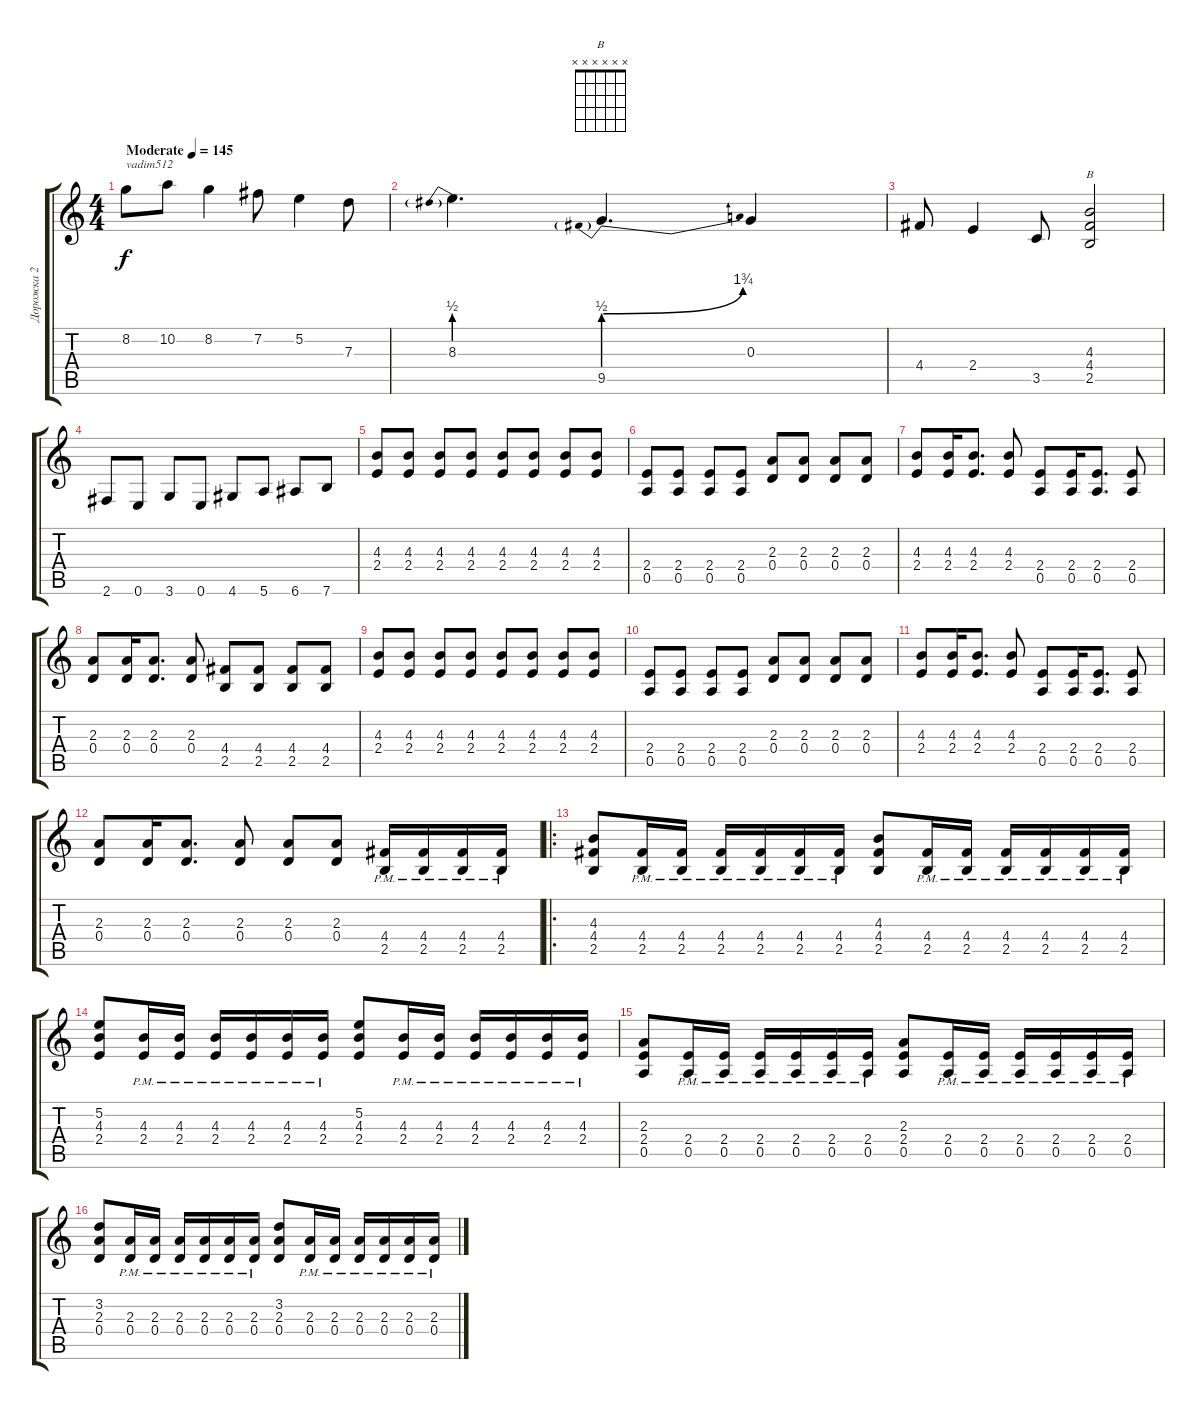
\track ("Дорожка 2" "Дорожка 2") {instrument distortionguitar}
\staff {score tabs}
\tuning (E4 B3 G3 D3 A2 E2) {hide}
\chord ("B" x x x x x x)
\ts (4 4)
\tempo (145 "Moderate")
\clef g2
\ks c
8.2.8{txt "vadim512" dy f instrument distortionguitar} 10.2.8 8.2.4 7.2.8 5.2.4 7.3.8 |
8.3{be (prebend 0 2 60 2)}.4{d} 9.5{be (prebendbend 0 2 60 7)}.4{d} 0.3.4 |
4.4.8 2.4.4 3.5.8 (4.3 4.4 2.5).2{ch "B"} |
2.6.8 0.6.8 3.6.8 0.6.8 4.6.8 5.6.8 6.6.8 7.6.8 |
(4.3 2.4).8 (4.3 2.4).8 (4.3 2.4).8 (4.3 2.4).8 (4.3 2.4).8 (4.3 2.4).8 (4.3 2.4).8 (4.3 2.4).8 |
(2.4 0.5).8 (2.4 0.5).8 (2.4 0.5).8 (2.4 0.5).8 (2.3 0.4).8 (2.3 0.4).8 (2.3 0.4).8 (2.3 0.4).8 |
(4.3 2.4).8 (4.3 2.4).16 (4.3 2.4).8{d} (4.3 2.4).8 (2.4 0.5).8 (2.4 0.5).16 (2.4 0.5).8{d} (2.4 0.5).8 |
(2.3 0.4).8 (2.3 0.4).16 (2.3 0.4).8{d} (2.3 0.4).8 (4.4 2.5).8 (4.4 2.5).8 (4.4 2.5).8 (4.4 2.5).8 |
(4.3 2.4).8 (4.3 2.4).8 (4.3 2.4).8 (4.3 2.4).8 (4.3 2.4).8 (4.3 2.4).8 (4.3 2.4).8 (4.3 2.4).8 |
(2.4 0.5).8 (2.4 0.5).8 (2.4 0.5).8 (2.4 0.5).8 (2.3 0.4).8 (2.3 0.4).8 (2.3 0.4).8 (2.3 0.4).8 |
(4.3 2.4).8 (4.3 2.4).16 (4.3 2.4).8{d} (4.3 2.4).8 (2.4 0.5).8 (2.4 0.5).16 (2.4 0.5).8{d} (2.4 0.5).8 |
(2.3 0.4).8 (2.3 0.4).16 (2.3 0.4).8{d} (2.3 0.4).8 (2.3 0.4).8 (2.3 0.4).8 (4.4{pm} 2.5{pm}).16 (4.4{pm} 2.5{pm}).16 (4.4{pm} 2.5{pm}).16 (4.4{pm} 2.5{pm}).16 |
\ro
(4.3 4.4 2.5).8 (4.4{pm} 2.5{pm}).16 (4.4{pm} 2.5{pm}).16 (4.4{pm} 2.5{pm}).16 (4.4{pm} 2.5{pm}).16 (4.4{pm} 2.5{pm}).16 (4.4{pm} 2.5{pm}).16 (4.3 4.4 2.5).8 (4.4{pm} 2.5{pm}).16 (4.4{pm} 2.5{pm}).16 (4.4{pm} 2.5{pm}).16 (4.4{pm} 2.5{pm}).16 (4.4{pm} 2.5{pm}).16 (4.4{pm} 2.5{pm}).16 |
(5.2 4.3 2.4).8 (4.3{pm} 2.4{pm}).16 (4.3{pm} 2.4{pm}).16 (4.3{pm} 2.4{pm}).16 (4.3{pm} 2.4{pm}).16 (4.3{pm} 2.4{pm}).16 (4.3{pm} 2.4{pm}).16 (5.2 4.3 2.4).8 (4.3{pm} 2.4{pm}).16 (4.3{pm} 2.4{pm}).16 (4.3{pm} 2.4{pm}).16 (4.3{pm} 2.4{pm}).16 (4.3{pm} 2.4{pm}).16 (4.3{pm} 2.4{pm}).16 |
(2.3 2.4 0.5).8 (2.4{pm} 0.5{pm}).16 (2.4{pm} 0.5{pm}).16 (2.4{pm} 0.5{pm}).16 (2.4{pm} 0.5{pm}).16 (2.4{pm} 0.5{pm}).16 (2.4{pm} 0.5{pm}).16 (2.3 2.4 0.5).8 (2.4{pm} 0.5{pm}).16 (2.4{pm} 0.5{pm}).16 (2.4{pm} 0.5{pm}).16 (2.4{pm} 0.5{pm}).16 (2.4{pm} 0.5{pm}).16 (2.4{pm} 0.5{pm}).16 |
(3.2 2.3 0.4).8 (2.3{pm} 0.4{pm}).16 (2.3{pm} 0.4{pm}).16 (2.3{pm} 0.4{pm}).16 (2.3{pm} 0.4{pm}).16 (2.3{pm} 0.4{pm}).16 (2.3{pm} 0.4{pm}).16 (3.2 2.3 0.4).8 (2.3{pm} 0.4{pm}).16 (2.3{pm} 0.4{pm}).16 (2.3{pm} 0.4{pm}).16 (2.3{pm} 0.4{pm}).16 (2.3{pm} 0.4{pm}).16 (2.3{pm} 0.4{pm}).16
